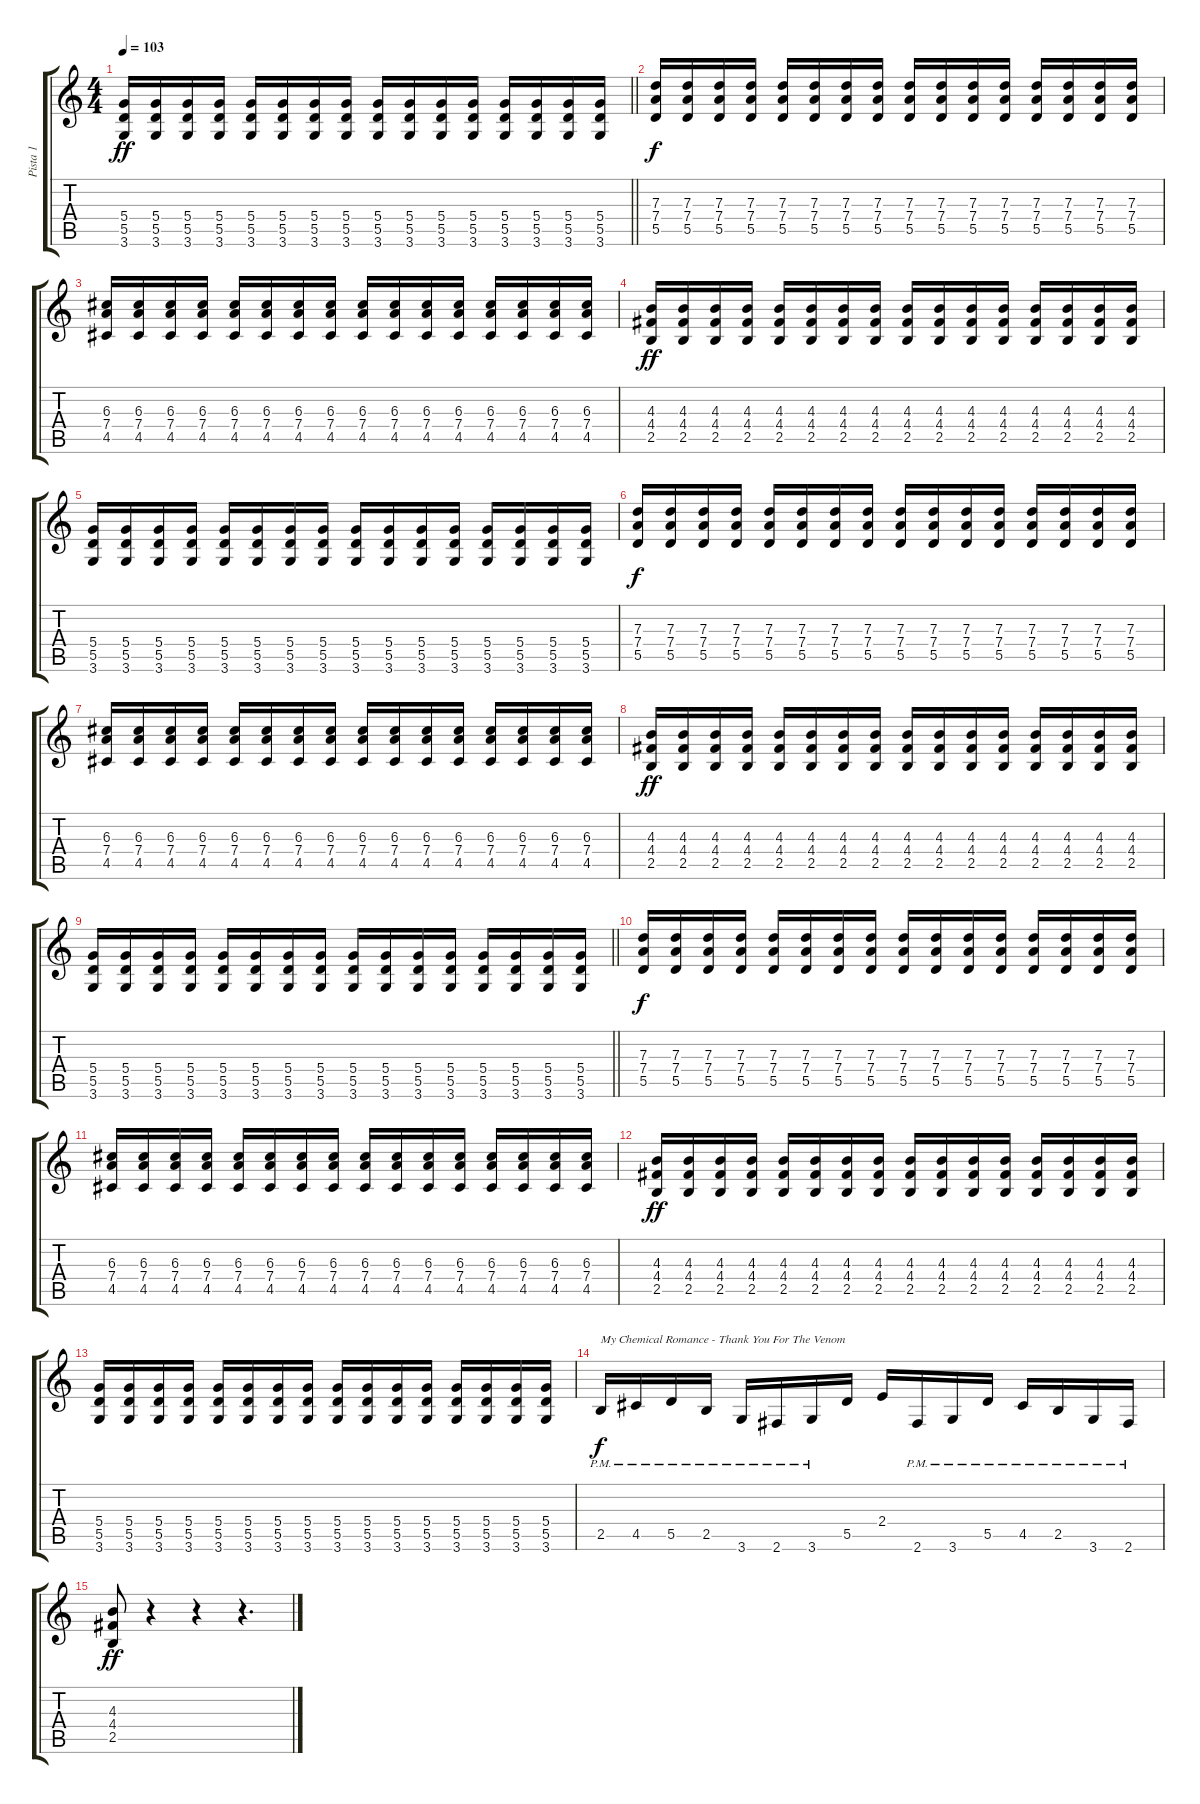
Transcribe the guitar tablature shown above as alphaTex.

\track ("Pista 1" "Pista 1") {instrument distortionguitar}
\staff {score tabs}
\tuning (E4 B3 G3 D3 A2 E2) {hide}
\ts (4 4)
\tempo 103
\clef g2
\barLineRight lightlight
\ks c
(5.4 5.5 3.6).16{dy ff} (5.4 5.5 3.6).16 (5.4 5.5 3.6).16 (5.4 5.5 3.6).16 (5.4 5.5 3.6).16 (5.4 5.5 3.6).16 (5.4 5.5 3.6).16 (5.4 5.5 3.6).16 (5.4 5.5 3.6).16 (5.4 5.5 3.6).16 (5.4 5.5 3.6).16 (5.4 5.5 3.6).16 (5.4 5.5 3.6).16 (5.4 5.5 3.6).16 (5.4 5.5 3.6).16 (5.4 5.5 3.6).16 |
(7.3 7.4 5.5).16{dy f} (7.3 7.4 5.5).16 (7.3 7.4 5.5).16 (7.3 7.4 5.5).16 (7.3 7.4 5.5).16 (7.3 7.4 5.5).16 (7.3 7.4 5.5).16 (7.3 7.4 5.5).16 (7.3 7.4 5.5).16 (7.3 7.4 5.5).16 (7.3 7.4 5.5).16 (7.3 7.4 5.5).16 (7.3 7.4 5.5).16 (7.3 7.4 5.5).16 (7.3 7.4 5.5).16 (7.3 7.4 5.5).16 |
(6.3 7.4 4.5).16 (6.3 7.4 4.5).16 (6.3 7.4 4.5).16 (6.3 7.4 4.5).16 (6.3 7.4 4.5).16 (6.3 7.4 4.5).16 (6.3 7.4 4.5).16 (6.3 7.4 4.5).16 (6.3 7.4 4.5).16 (6.3 7.4 4.5).16 (6.3 7.4 4.5).16 (6.3 7.4 4.5).16 (6.3 7.4 4.5).16 (6.3 7.4 4.5).16 (6.3 7.4 4.5).16 (6.3 7.4 4.5).16 |
(4.3 4.4 2.5).16{dy ff} (4.3 4.4 2.5).16 (4.3 4.4 2.5).16 (4.3 4.4 2.5).16 (4.3 4.4 2.5).16 (4.3 4.4 2.5).16 (4.3 4.4 2.5).16 (4.3 4.4 2.5).16 (4.3 4.4 2.5).16 (4.3 4.4 2.5).16 (4.3 4.4 2.5).16 (4.3 4.4 2.5).16 (4.3 4.4 2.5).16 (4.3 4.4 2.5).16 (4.3 4.4 2.5).16 (4.3 4.4 2.5).16 |
(5.4 5.5 3.6).16 (5.4 5.5 3.6).16 (5.4 5.5 3.6).16 (5.4 5.5 3.6).16 (5.4 5.5 3.6).16 (5.4 5.5 3.6).16 (5.4 5.5 3.6).16 (5.4 5.5 3.6).16 (5.4 5.5 3.6).16 (5.4 5.5 3.6).16 (5.4 5.5 3.6).16 (5.4 5.5 3.6).16 (5.4 5.5 3.6).16 (5.4 5.5 3.6).16 (5.4 5.5 3.6).16 (5.4 5.5 3.6).16 |
(7.3 7.4 5.5).16{dy f} (7.3 7.4 5.5).16 (7.3 7.4 5.5).16 (7.3 7.4 5.5).16 (7.3 7.4 5.5).16 (7.3 7.4 5.5).16 (7.3 7.4 5.5).16 (7.3 7.4 5.5).16 (7.3 7.4 5.5).16 (7.3 7.4 5.5).16 (7.3 7.4 5.5).16 (7.3 7.4 5.5).16 (7.3 7.4 5.5).16 (7.3 7.4 5.5).16 (7.3 7.4 5.5).16 (7.3 7.4 5.5).16 |
(6.3 7.4 4.5).16 (6.3 7.4 4.5).16 (6.3 7.4 4.5).16 (6.3 7.4 4.5).16 (6.3 7.4 4.5).16 (6.3 7.4 4.5).16 (6.3 7.4 4.5).16 (6.3 7.4 4.5).16 (6.3 7.4 4.5).16 (6.3 7.4 4.5).16 (6.3 7.4 4.5).16 (6.3 7.4 4.5).16 (6.3 7.4 4.5).16 (6.3 7.4 4.5).16 (6.3 7.4 4.5).16 (6.3 7.4 4.5).16 |
(4.3 4.4 2.5).16{dy ff} (4.3 4.4 2.5).16 (4.3 4.4 2.5).16 (4.3 4.4 2.5).16 (4.3 4.4 2.5).16 (4.3 4.4 2.5).16 (4.3 4.4 2.5).16 (4.3 4.4 2.5).16 (4.3 4.4 2.5).16 (4.3 4.4 2.5).16 (4.3 4.4 2.5).16 (4.3 4.4 2.5).16 (4.3 4.4 2.5).16 (4.3 4.4 2.5).16 (4.3 4.4 2.5).16 (4.3 4.4 2.5).16 |
\barLineRight lightlight
(5.4 5.5 3.6).16 (5.4 5.5 3.6).16 (5.4 5.5 3.6).16 (5.4 5.5 3.6).16 (5.4 5.5 3.6).16 (5.4 5.5 3.6).16 (5.4 5.5 3.6).16 (5.4 5.5 3.6).16 (5.4 5.5 3.6).16 (5.4 5.5 3.6).16 (5.4 5.5 3.6).16 (5.4 5.5 3.6).16 (5.4 5.5 3.6).16 (5.4 5.5 3.6).16 (5.4 5.5 3.6).16 (5.4 5.5 3.6).16 |
(7.3 7.4 5.5).16{dy f} (7.3 7.4 5.5).16 (7.3 7.4 5.5).16 (7.3 7.4 5.5).16 (7.3 7.4 5.5).16 (7.3 7.4 5.5).16 (7.3 7.4 5.5).16 (7.3 7.4 5.5).16 (7.3 7.4 5.5).16 (7.3 7.4 5.5).16 (7.3 7.4 5.5).16 (7.3 7.4 5.5).16 (7.3 7.4 5.5).16 (7.3 7.4 5.5).16 (7.3 7.4 5.5).16 (7.3 7.4 5.5).16 |
(6.3 7.4 4.5).16 (6.3 7.4 4.5).16 (6.3 7.4 4.5).16 (6.3 7.4 4.5).16 (6.3 7.4 4.5).16 (6.3 7.4 4.5).16 (6.3 7.4 4.5).16 (6.3 7.4 4.5).16 (6.3 7.4 4.5).16 (6.3 7.4 4.5).16 (6.3 7.4 4.5).16 (6.3 7.4 4.5).16 (6.3 7.4 4.5).16 (6.3 7.4 4.5).16 (6.3 7.4 4.5).16 (6.3 7.4 4.5).16 |
(4.3 4.4 2.5).16{dy ff} (4.3 4.4 2.5).16 (4.3 4.4 2.5).16 (4.3 4.4 2.5).16 (4.3 4.4 2.5).16 (4.3 4.4 2.5).16 (4.3 4.4 2.5).16 (4.3 4.4 2.5).16 (4.3 4.4 2.5).16 (4.3 4.4 2.5).16 (4.3 4.4 2.5).16 (4.3 4.4 2.5).16 (4.3 4.4 2.5).16 (4.3 4.4 2.5).16 (4.3 4.4 2.5).16 (4.3 4.4 2.5).16 |
(5.4 5.5 3.6).16 (5.4 5.5 3.6).16 (5.4 5.5 3.6).16 (5.4 5.5 3.6).16 (5.4 5.5 3.6).16 (5.4 5.5 3.6).16 (5.4 5.5 3.6).16 (5.4 5.5 3.6).16 (5.4 5.5 3.6).16 (5.4 5.5 3.6).16 (5.4 5.5 3.6).16 (5.4 5.5 3.6).16 (5.4 5.5 3.6).16 (5.4 5.5 3.6).16 (5.4 5.5 3.6).16 (5.4 5.5 3.6).16 |
2.5{pm}.16{txt "My Chemical Romance - Thank You For The Venom" dy f} 4.5{pm}.16 5.5{pm}.16 2.5{pm}.16 3.6{pm}.16 2.6{pm}.16 3.6{pm}.16 5.5.16 2.4.16 2.6{pm}.16 3.6{pm}.16 5.5{pm}.16 4.5{pm}.16 2.5{pm}.16 3.6{pm}.16 2.6{pm}.16 |
(4.3 4.4 2.5).8{dy ff} r.4 r.4 r.4{d}
